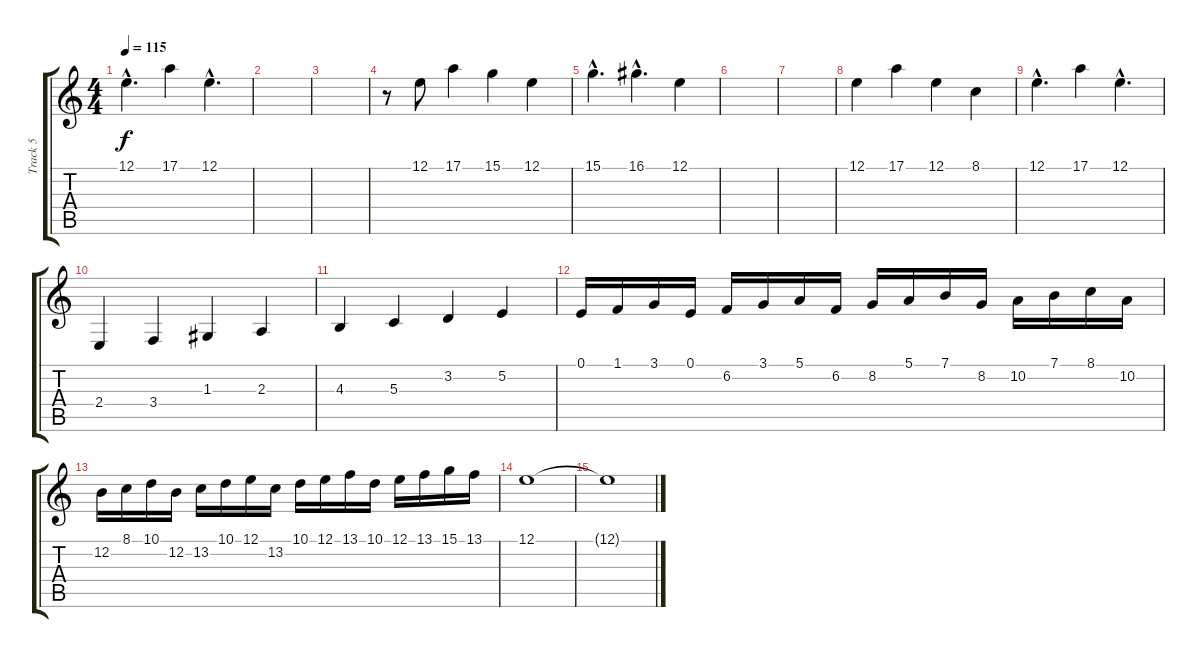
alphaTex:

\track ("Track 5" "Track 5") {instrument acousticgrandpiano}
\staff {score tabs}
\tuning (E4 B3 G3 D3 A2 E2) {hide}
\ts (4 4)
\tempo 115
\clef g2
\ks c
12.1{hac}.4{d dy f} 17.1.4 12.1{hac}.4{d} |
|
|
r.8 12.1.8 17.1.4 15.1.4 12.1.4 |
15.1{hac}.4{d} 16.1{hac}.4{d} 12.1.4 |
|
|
12.1.4 17.1.4 12.1.4 8.1.4 |
12.1{hac}.4{d} 17.1.4 12.1{hac}.4{d} |
2.4.4 3.4.4 1.3.4 2.3.4 |
4.3.4 5.3.4 3.2.4 5.2.4 |
0.1.16 1.1.16 3.1.16 0.1.16 6.2.16 3.1.16 5.1.16 6.2.16 8.2.16 5.1.16 7.1.16 8.2.16 10.2.16 7.1.16 8.1.16 10.2.16 |
12.2.16 8.1.16 10.1.16 12.2.16 13.2.16 10.1.16 12.1.16 13.2.16 10.1.16 12.1.16 13.1.16 10.1.16 12.1.16 13.1.16 15.1.16 13.1.16 |
12.1.1 |
12.1{t}.1
